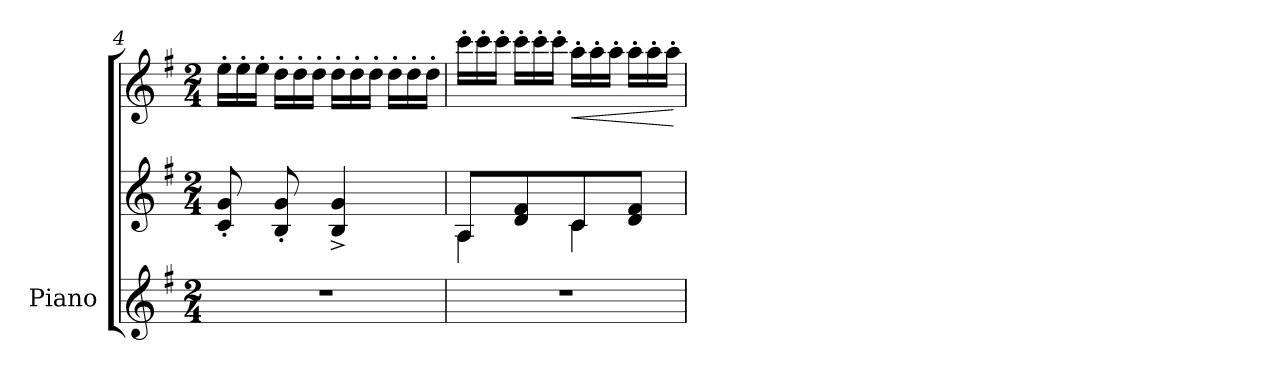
**kern	**kern	**kern	**dynam
*part1	*part1	*part1	*part1
*staff3	*staff2	*staff1	*staff1/2/3
*I"Piano	*	*	*
*I'Pno	*	*	*
!!LO:LB:g=z
*clefG2	*clefG2	*clefG2	*
*k[f#]	*k[f#]	*k[f#]	*
*M2/4	*M2/4	*M2/4	*
*	*	*Xtuplet	*
=4	=4	=4	=4
2r	8c/' 8g/'	24ee'\LL	.
.	.	24ee'\	.
.	.	24ee'\JJ	.
.	8B/' 8g/'	24dd'\LL	.
.	.	24dd'\	.
.	.	24dd'\JJ	.
.	4B/^ 4g/^	24dd'\LL	.
.	.	24dd'\	.
.	.	24dd'\JJ	.
.	.	24dd'\LL	.
.	.	24dd'\	.
.	.	24dd'\JJ	.
=5	=5	=5	=5
*	*^	*	*
2r	8A/L	4A\	24ccc'\LL	.
.	.	.	24ccc'\	.
.	.	.	24ccc'\JJ	.
.	8d/ 8f#/	.	24ccc'\LL	.
.	.	.	24ccc'\	.
.	.	.	24ccc'\JJ	.
!	!	!	!	!LO:HP:b
.	8c/	4c\	24aa'\LL	<
.	.	.	24aa'\	.
.	.	.	24aa'\JJ	.
.	8d/ 8f#/J	.	24aa'\LL	.
.	.	.	24aa'\	.
.	.	.	24aa'\JJ	.
*	*v	*v	*	*
.	.	.	[
=	=	=	=
*-	*-	*-	*-
